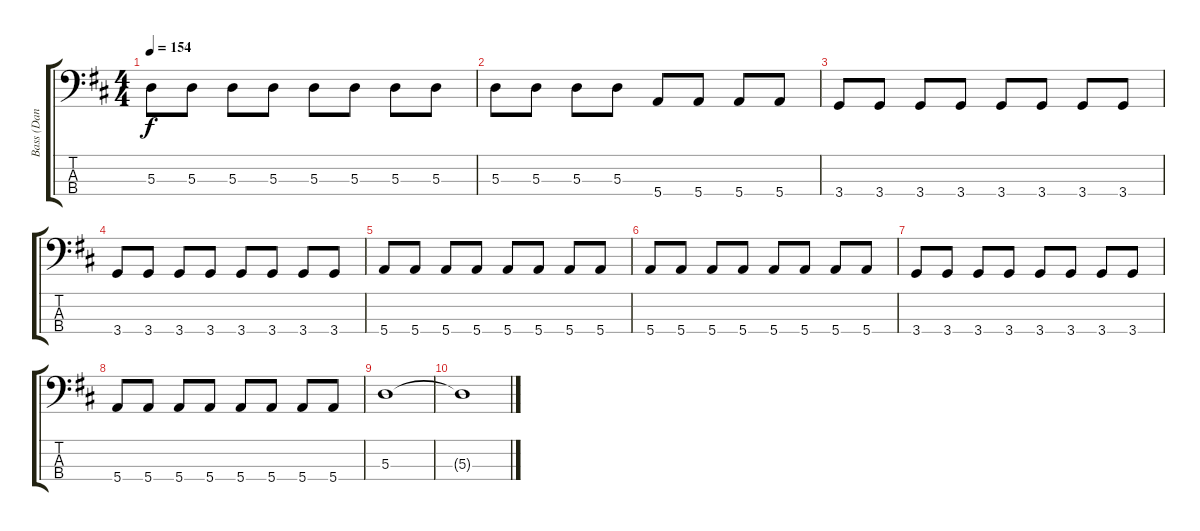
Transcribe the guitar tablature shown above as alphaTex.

\track ("Bass (Dan Andriano)" "Bass (Dan ") {instrument electricbassfinger}
\staff {score tabs}
\tuning (G2 D2 A1 E1) {hide}
\ts (4 4)
\tempo 154
\clef f4
\ks bminor
5.3.8{dy f} 5.3.8 5.3.8 5.3.8 5.3.8 5.3.8 5.3.8 5.3.8 |
5.3.8 5.3.8 5.3.8 5.3.8 5.4.8 5.4.8 5.4.8 5.4.8 |
3.4.8 3.4.8 3.4.8 3.4.8 3.4.8 3.4.8 3.4.8 3.4.8 |
3.4.8 3.4.8 3.4.8 3.4.8 3.4.8 3.4.8 3.4.8 3.4.8 |
5.4.8 5.4.8 5.4.8 5.4.8 5.4.8 5.4.8 5.4.8 5.4.8 |
5.4.8 5.4.8 5.4.8 5.4.8 5.4.8 5.4.8 5.4.8 5.4.8 |
3.4.8 3.4.8 3.4.8 3.4.8 3.4.8 3.4.8 3.4.8 3.4.8 |
5.4.8 5.4.8 5.4.8 5.4.8 5.4.8 5.4.8 5.4.8 5.4.8 |
5.3.1 |
5.3{t}.1
